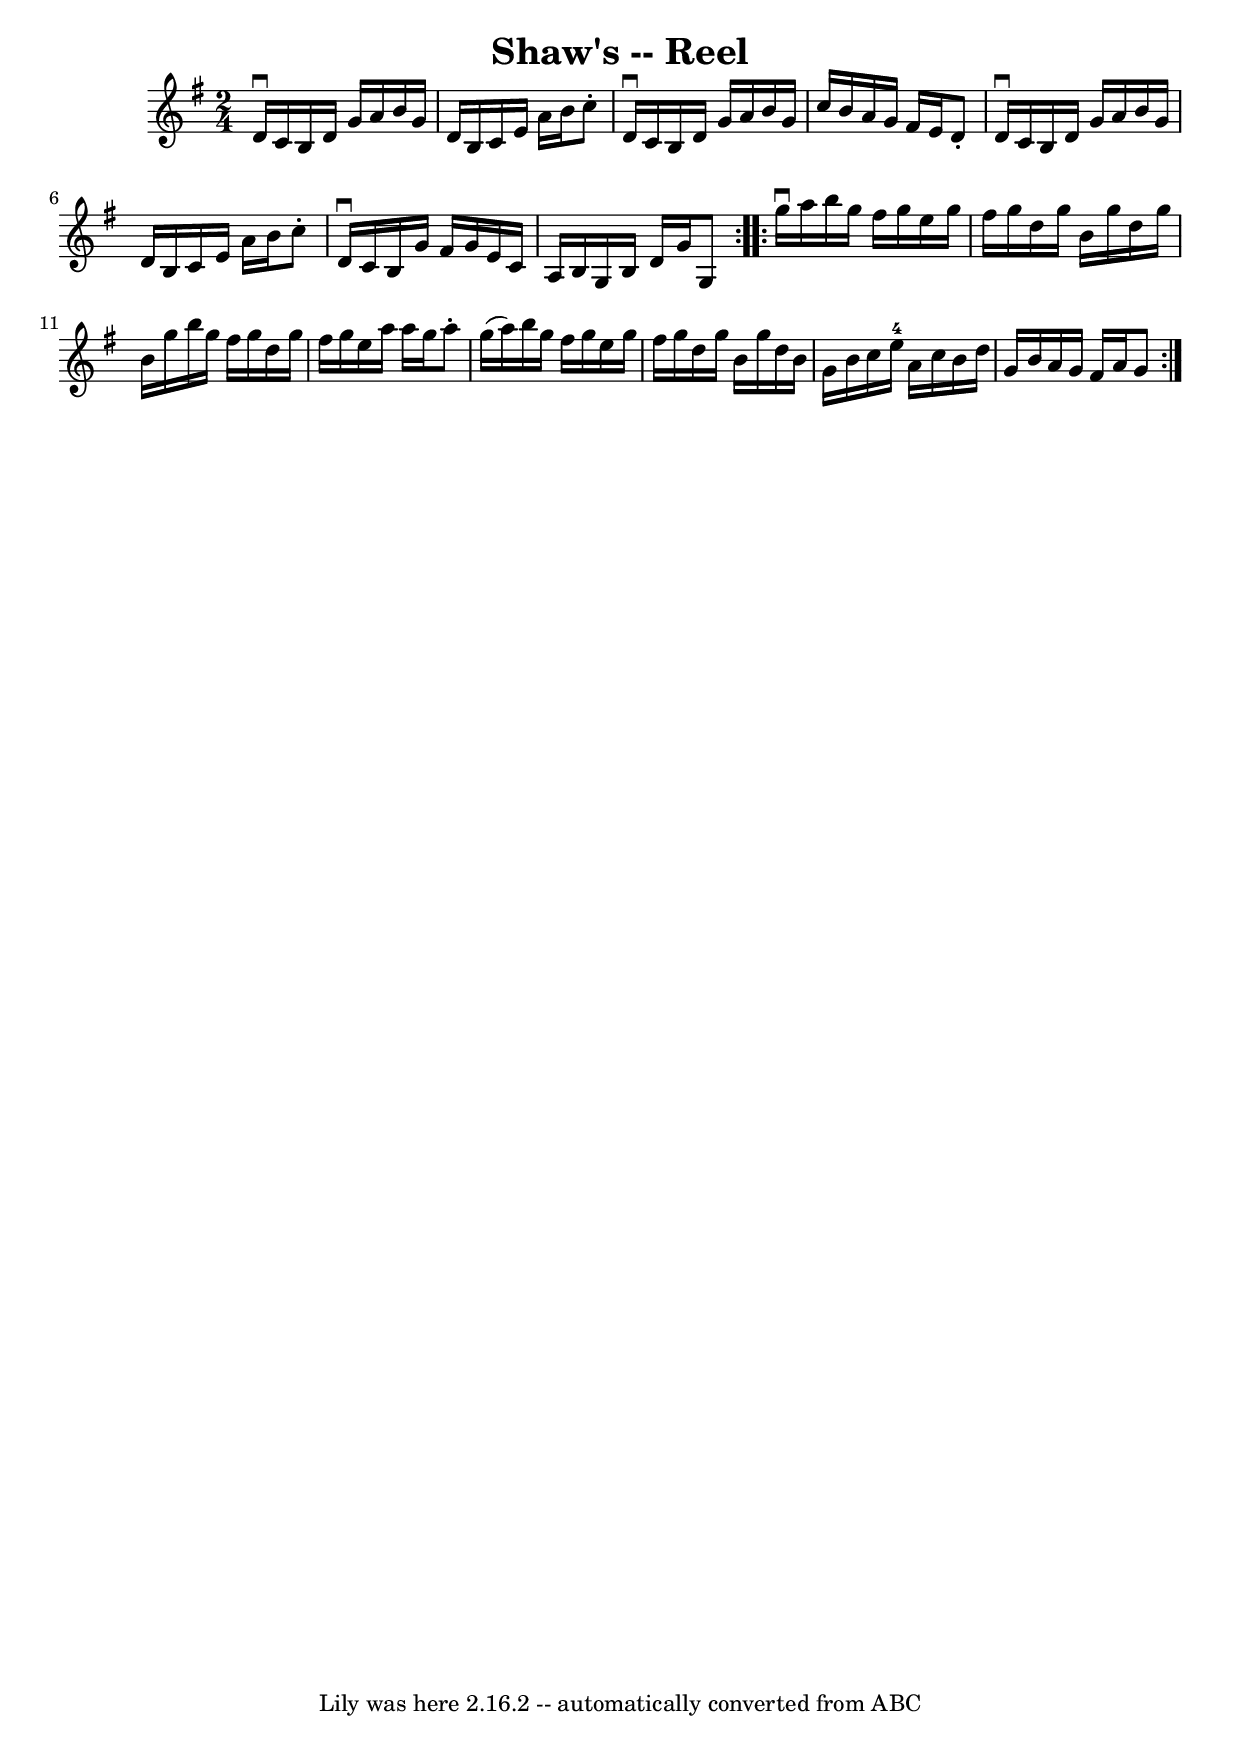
\version "2.16.2"
\include "Mammoth.ily"
\header {
  %% book = "Ryan's Mammoth Collection"
  crossRefNumber = "1"
  footnotes = "\\\\386"
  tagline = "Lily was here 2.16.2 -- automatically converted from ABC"
  title = "Shaw's -- Reel"

}
voicedefault =  {



  \repeat volta 2 {

    \time 2/4 
    \key g \major
    d'16^\downbow c'16  |
    b16 d'16    
    g'16 a'16 b'16 g'16 d'16 b16    |
    c'16 e'16 a'16  
    b'16 c''8-. d'16^\downbow c'16    |
    b16 d'16 g'16    
    a'16 b'16 g'16 c''16 b'16    |
    a'16 g'16 fis'16    
    e'16 d'8-. d'16^\downbow c'16    |
    b16 d'16 g'16    
    a'16 b'16 g'16 d'16 b16    |
    c'16 e'16 a'16 b'16  
    c''8-. d'16^\downbow c'16    |
    b16 g'16 fis'16 g'16   
    e'16 c'16 a16 b16    |
    g16 b16 d'16 g'16 g8  
  }   
  
  \repeat volta 2 {
    g''16^\downbow a''16  |
    b''16 g''16    
    fis''16 g''16 e''16 g''16 fis''16 g''16    |
    d''16    
    g''16 b'16 g''16 d''16 g''16 b'16 g''16    |
    b''16   
    g''16 fis''16 g''16 d''16 g''16 fis''16 g''16    |
    
    e''16 a''16 a''16 g''16 a''8-. g''16 (a''16)   |
    
    b''16 g''16 fis''16 g''16 e''16 g''16 fis''16 g''16    
    |
    d''16 g''16 b'16 g''16 d''16 b'16 g'16 b'16    
    |
    c''16 e''16-4 a'16 c''16 b'16 d''16 g'16 b'16 
    |
    a'16 g'16 fis'16 a'16 g'8  
  }   

}

\score{
  <<

    \context Staff="default"
    {
      \voicedefault 
      
    }

  >>
  \layout {
    
  }
  \midi {
  }

}
